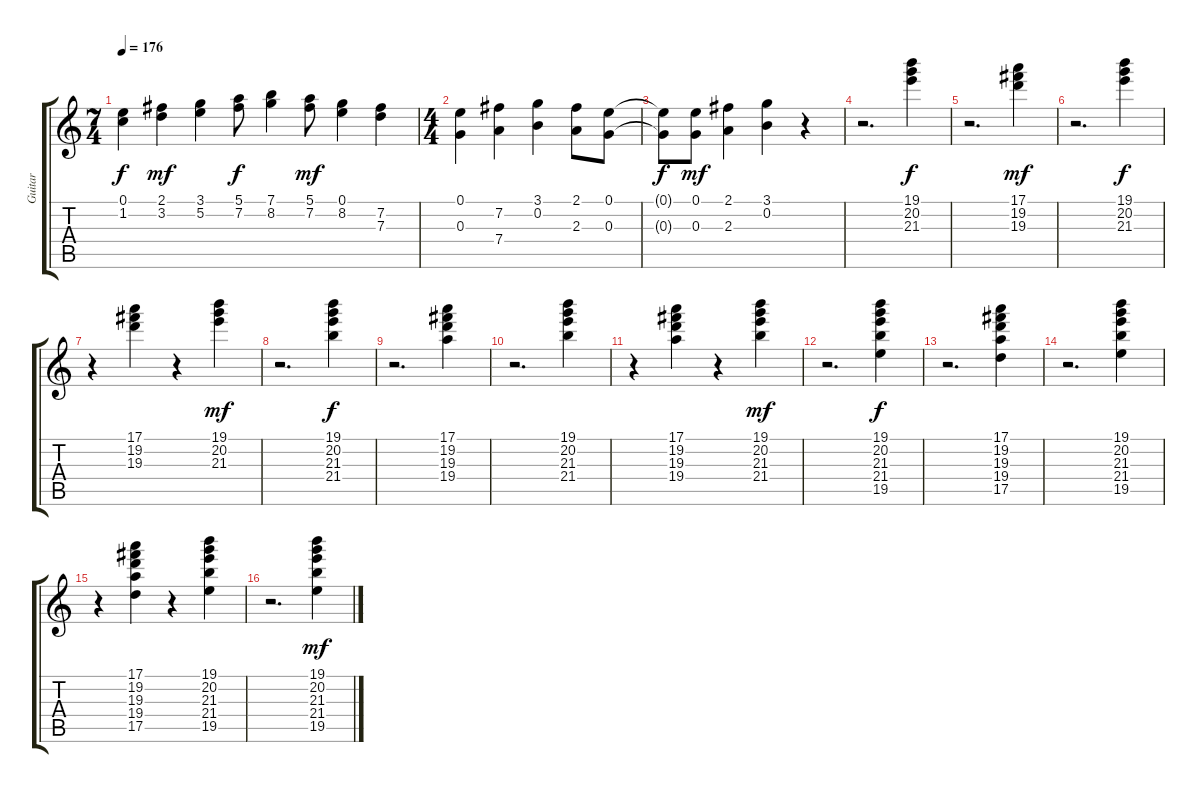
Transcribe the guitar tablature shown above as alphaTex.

\track ("Guitar" "Guitar") {instrument distortionguitar}
\staff {score tabs}
\tuning (E4 B3 G3 D3 A2 E2) {hide}
\ts (7 4)
\tempo 176
\clef g2
\ks c
(0.1 1.2).4{dy f} (2.1 3.2).4{dy mf} (3.1 5.2).4 (5.1 7.2).8{dy f} (7.1 8.2).4 (5.1 7.2).8{dy mf} (0.1 8.2).4 (7.2 7.3).4 |
\ts (4 4)
(0.1 0.3).4 (7.2 7.4).4 (3.1 0.2).4 (2.1 2.3).8 (0.1 0.3).8 |
(0.1{t} 0.3{t}).8{dy f} (0.1 0.3).8{dy mf} (2.1 2.3).4 (3.1 0.2).4 r.4 |
r.2{d} (19.1 20.2 21.3).4{dy f} |
r.2{d} (17.1 19.2 19.3).4{dy mf} |
r.2{d} (19.1 20.2 21.3).4{dy f} |
r.4 (17.1 19.2 19.3).4 r.4 (19.1 20.2 21.3).4{dy mf} |
r.2{d} (19.1 20.2 21.3 21.4).4{dy f} |
r.2{d} (17.1 19.2 19.3 19.4).4 |
r.2{d} (19.1 20.2 21.3 21.4).4 |
r.4 (17.1 19.2 19.3 19.4).4 r.4 (19.1 20.2 21.3 21.4).4{dy mf} |
r.2{d} (19.1 20.2 21.3 21.4 19.5).4{dy f} |
r.2{d} (17.1 19.2 19.3 19.4 17.5).4 |
r.2{d} (19.1 20.2 21.3 21.4 19.5).4 |
r.4 (17.1 19.2 19.3 19.4 17.5).4 r.4 (19.1 20.2 21.3 21.4 19.5).4 |
r.2{d} (19.1 20.2 21.3 21.4 19.5).4{dy mf}
